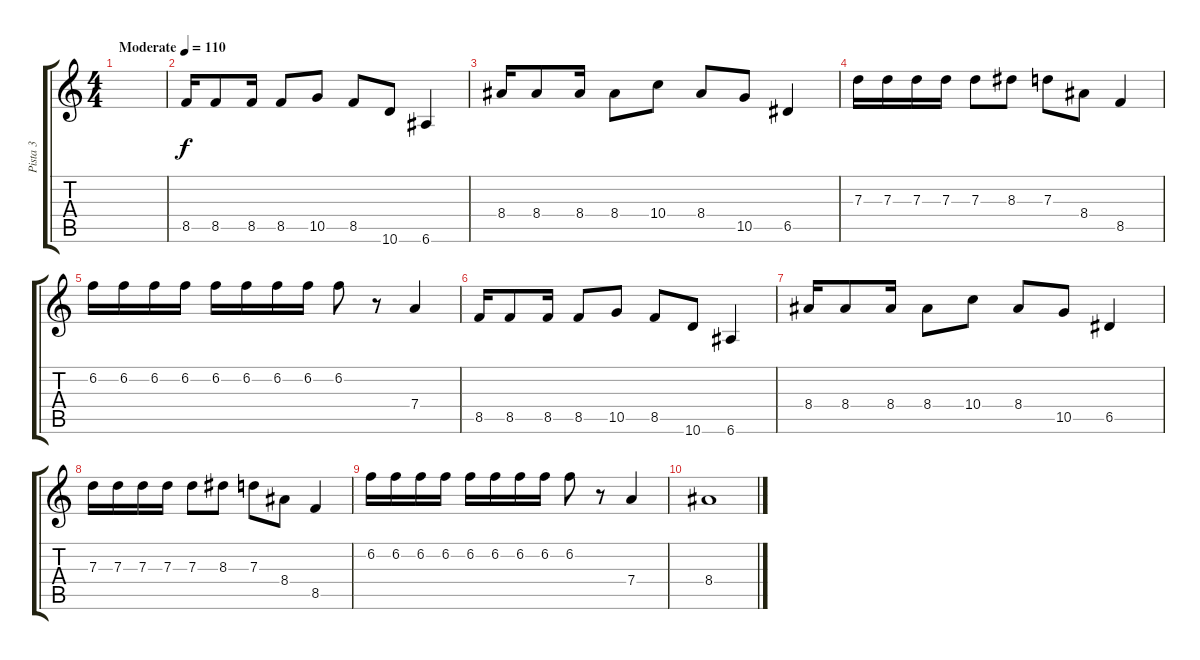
\track ("Pista 3" "Pista 3") {instrument acousticguitarsteel}
\staff {score tabs}
\tuning (E4 B3 G3 D3 A2 E2) {hide}
\ts (4 4)
\tempo (110 "Moderate")
\clef g2
\ks c
|
8.5.16 8.5.8 8.5.16 8.5.8 10.5.8 8.5.8 10.6.8 6.6.4 |
8.4.16 8.4.8 8.4.16 8.4.8 10.4.8 8.4.8 10.5.8 6.5.4 |
7.3.16 7.3.16 7.3.16 7.3.16 7.3.8 8.3.8 7.3.8 8.4.8 8.5.4 |
6.2.16 6.2.16 6.2.16 6.2.16 6.2.16 6.2.16 6.2.16 6.2.16 6.2.8 r.8 7.4.4 |
8.5.16 8.5.8 8.5.16 8.5.8 10.5.8 8.5.8 10.6.8 6.6.4 |
8.4.16 8.4.8 8.4.16 8.4.8 10.4.8 8.4.8 10.5.8 6.5.4 |
7.3.16 7.3.16 7.3.16 7.3.16 7.3.8 8.3.8 7.3.8 8.4.8 8.5.4 |
6.2.16 6.2.16 6.2.16 6.2.16 6.2.16 6.2.16 6.2.16 6.2.16 6.2.8 r.8 7.4.4 |
8.4.1
